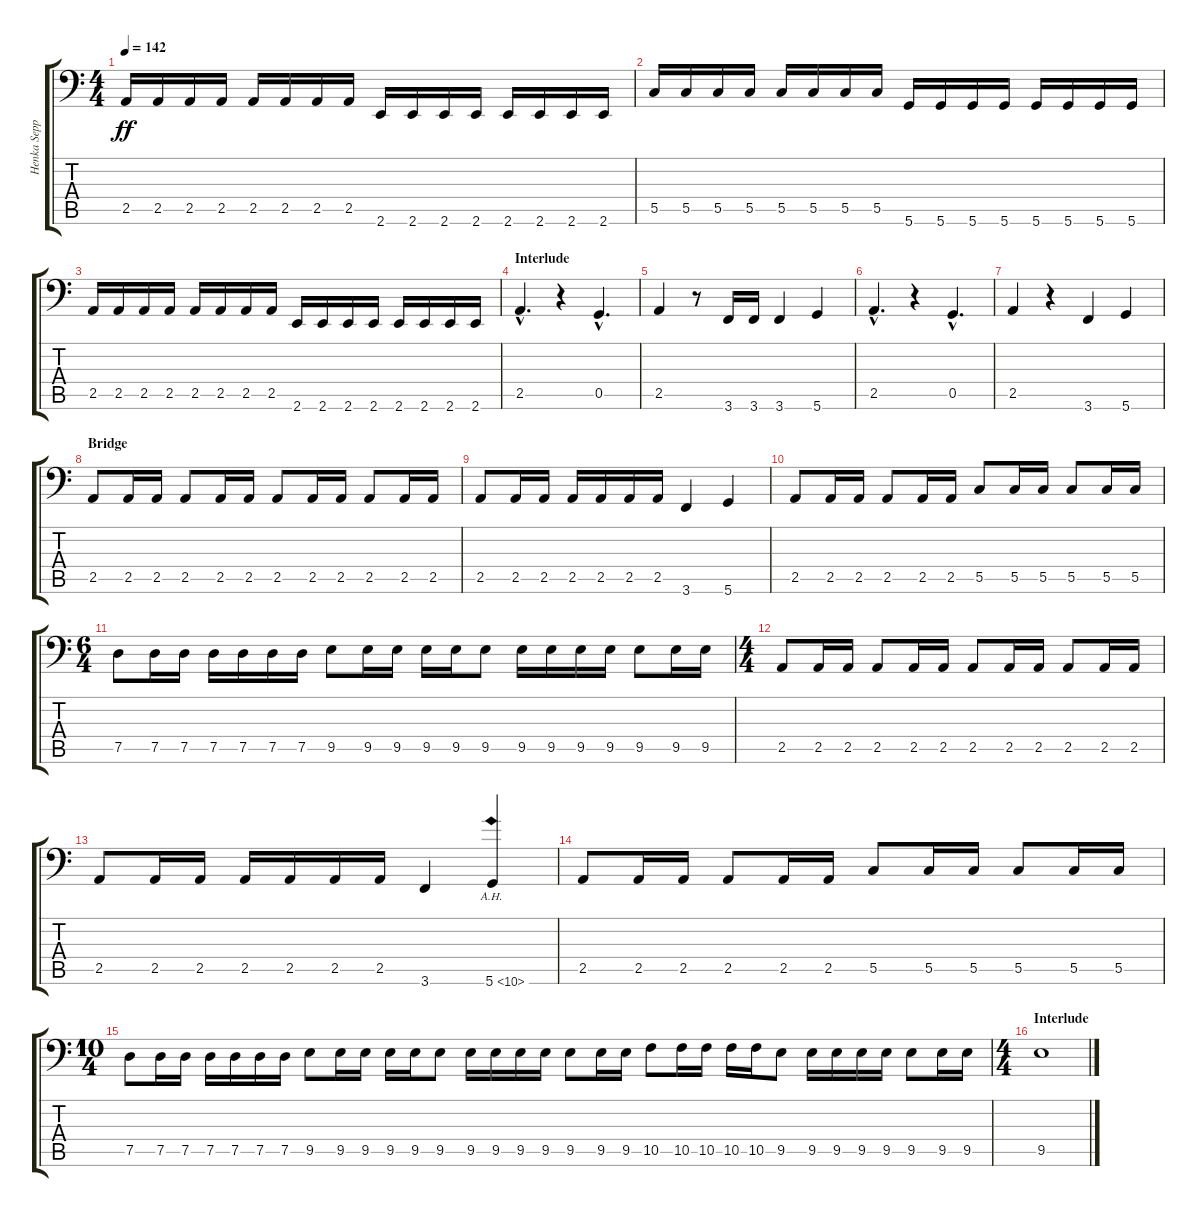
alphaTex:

\track ("Henka Seppäla" "Henka Sepp") {instrument electricbasspick}
\staff {score tabs}
\tuning (D3 A2 F2 C2 G1 D1) {hide}
\ts (4 4)
\tempo 142
\clef f4
\ks c
2.5.16{dy ff} 2.5.16 2.5.16 2.5.16 2.5.16 2.5.16 2.5.16 2.5.16 2.6.16 2.6.16 2.6.16 2.6.16 2.6.16 2.6.16 2.6.16 2.6.16 |
5.5.16 5.5.16 5.5.16 5.5.16 5.5.16 5.5.16 5.5.16 5.5.16 5.6.16 5.6.16 5.6.16 5.6.16 5.6.16 5.6.16 5.6.16 5.6.16 |
2.5.16 2.5.16 2.5.16 2.5.16 2.5.16 2.5.16 2.5.16 2.5.16 2.6.16 2.6.16 2.6.16 2.6.16 2.6.16 2.6.16 2.6.16 2.6.16 |
\section ("" "Interlude")
2.5{hac}.4{d} r.4 0.5{hac}.4{d} |
2.5.4 r.8 3.6.16 3.6.16 3.6.4 5.6.4 |
2.5{hac}.4{d} r.4 0.5{hac}.4{d} |
2.5.4 r.4 3.6.4 5.6.4 |
\section ("" "Bridge")
2.5.8 2.5.16 2.5.16 2.5.8 2.5.16 2.5.16 2.5.8 2.5.16 2.5.16 2.5.8 2.5.16 2.5.16 |
2.5.8 2.5.16 2.5.16 2.5.16 2.5.16 2.5.16 2.5.16 3.6.4 5.6.4 |
2.5.8 2.5.16 2.5.16 2.5.8 2.5.16 2.5.16 5.5.8 5.5.16 5.5.16 5.5.8 5.5.16 5.5.16 |
\ts (6 4)
7.5.8 7.5.16 7.5.16 7.5.16 7.5.16 7.5.16 7.5.16 9.5.8 9.5.16 9.5.16 9.5.16 9.5.16 9.5.8 9.5.16 9.5.16 9.5.16 9.5.16 9.5.8 9.5.16 9.5.16 |
\ts (4 4)
2.5.8 2.5.16 2.5.16 2.5.8 2.5.16 2.5.16 2.5.8 2.5.16 2.5.16 2.5.8 2.5.16 2.5.16 |
2.5.8 2.5.16 2.5.16 2.5.16 2.5.16 2.5.16 2.5.16 3.6.4 5.6{ah 5}.4 |
2.5.8 2.5.16 2.5.16 2.5.8 2.5.16 2.5.16 5.5.8 5.5.16 5.5.16 5.5.8 5.5.16 5.5.16 |
\ts (10 4)
7.5.8 7.5.16 7.5.16 7.5.16 7.5.16 7.5.16 7.5.16 9.5.8 9.5.16 9.5.16 9.5.16 9.5.16 9.5.8 9.5.16 9.5.16 9.5.16 9.5.16 9.5.8 9.5.16 9.5.16 10.5.8 10.5.16 10.5.16 10.5.16 10.5.16 9.5.8 9.5.16 9.5.16 9.5.16 9.5.16 9.5.8 9.5.16 9.5.16 |
\ts (4 4)
\section ("" "Interlude")
9.5.1
